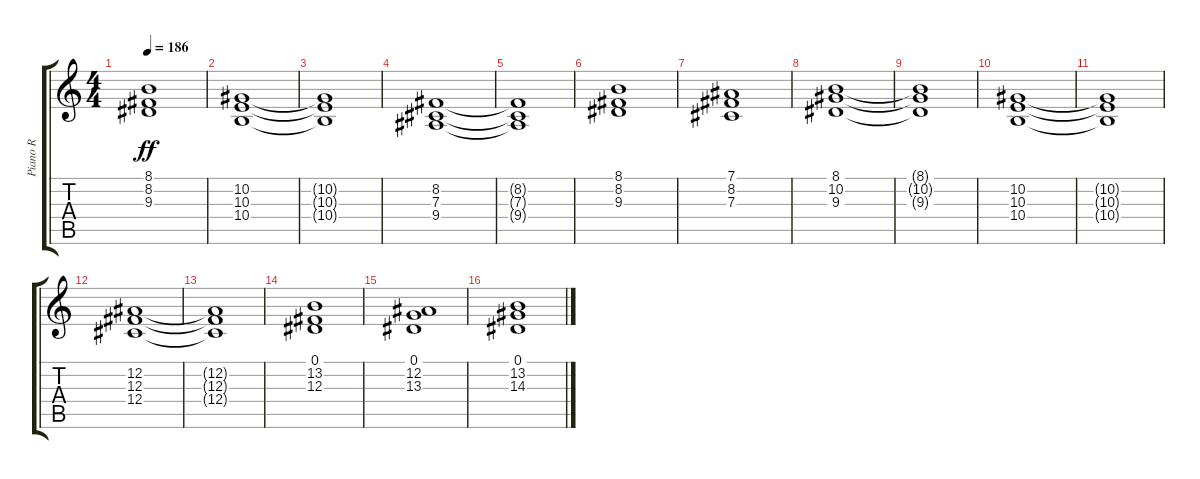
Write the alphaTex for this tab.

\track ("Piano R" "Piano R") {instrument brightacousticpiano}
\staff {score tabs}
\tuning (Eb4 Bb3 Gb3 Db3 Ab2 Eb2) {hide}
\ts (4 4)
\tempo 186
\clef g2
\ks c
(8.1{t} 8.2{t} 9.3{t}).1{dy ff} |
(10.2 10.3 10.4).1 |
(10.2{t} 10.3{t} 10.4{t}).1 |
(8.2 7.3 9.4).1 |
(8.2{t} 7.3{t} 9.4{t}).1 |
(8.1 8.2 9.3).1 |
(7.1 8.2 7.3).1 |
(8.1 10.2 9.3).1 |
(8.1{t} 10.2{t} 9.3{t}).1 |
(10.2 10.3 10.4).1 |
(10.2{t} 10.3{t} 10.4{t}).1 |
(12.2 12.3 12.4).1 |
(12.2{t} 12.3{t} 12.4{t}).1 |
(0.1 13.2 12.3).1 |
(0.1 12.2 13.3).1 |
(0.1 13.2 14.3).1
